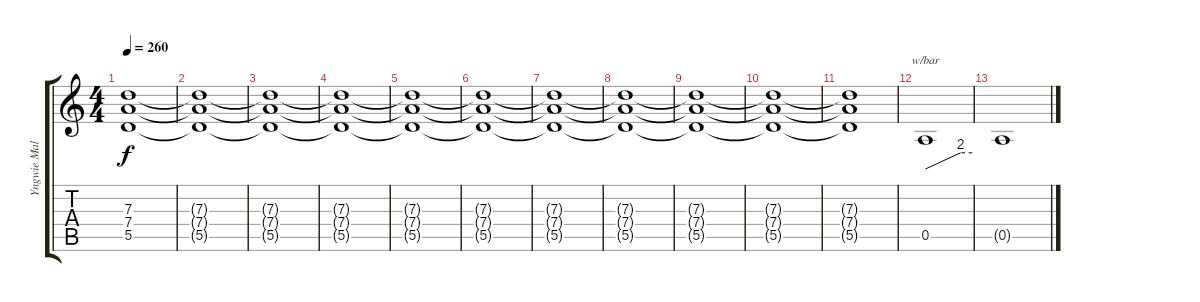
\track ("Yngwie Malmsteen RhitmicGuitar" "Yngwie Mal") {instrument acousticguitarsteel}
\staff {score tabs}
\tuning (E4 B3 G3 D3 A2 E2) {hide}
\ts (4 4)
\tempo 260
\clef g2
\ks c
(7.3 7.4 5.5).1{dy f} |
(7.3{t} 7.4{t} 5.5{t}).1 |
(7.3{t} 7.4{t} 5.5{t}).1 |
(7.3{t} 7.4{t} 5.5{t}).1 |
(7.3{t} 7.4{t} 5.5{t}).1 |
(7.3{t} 7.4{t} 5.5{t}).1 |
(7.3{t} 7.4{t} 5.5{t}).1 |
(7.3{t} 7.4{t} 5.5{t}).1 |
(7.3{t} 7.4{t} 5.5{t}).1 |
(7.3{t} 7.4{t} 5.5{t}).1 |
(7.3{t} 7.4{t} 5.5{t}).1 |
0.5.1{tbe (custom default 0 0 45 8 60 8)} |
0.5{t}.1
